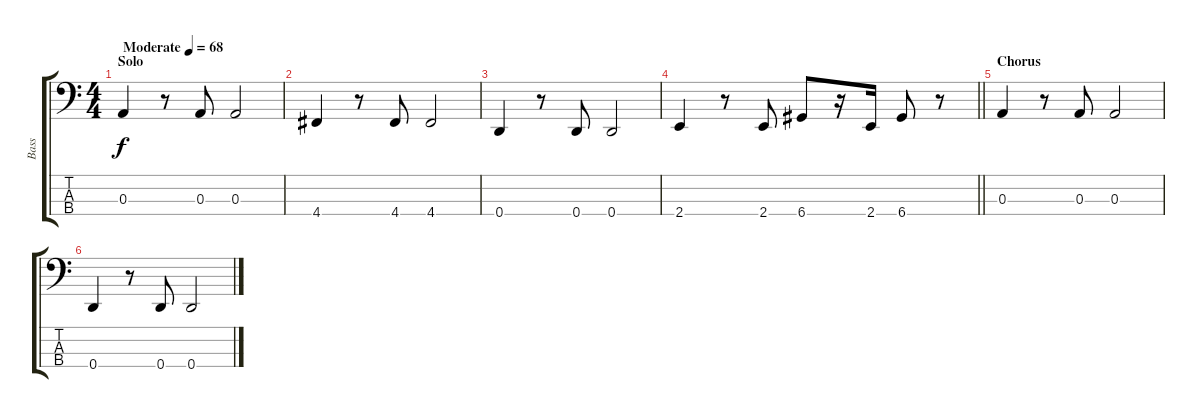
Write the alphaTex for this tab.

\track ("Bass" "Bass") {instrument electricbassfinger}
\staff {score tabs}
\tuning (G2 D2 A1 D1) {hide}
\ts (4 4)
\section ("" "Solo")
\tempo (68 "Moderate")
\clef f4
\ks c
0.3.4{dy f instrument electricbassfinger} r.8 0.3.8 0.3.2 |
4.4.4 r.8 4.4.8 4.4.2 |
0.4.4 r.8 0.4.8 0.4.2 |
\barLineRight lightlight
2.4.4 r.8 2.4.8 6.4.8 r.16 2.4.16 6.4.8 r.8 |
\section ("" "Chorus")
0.3.4 r.8 0.3.8 0.3.2 |
0.4.4 r.8 0.4.8 0.4.2
